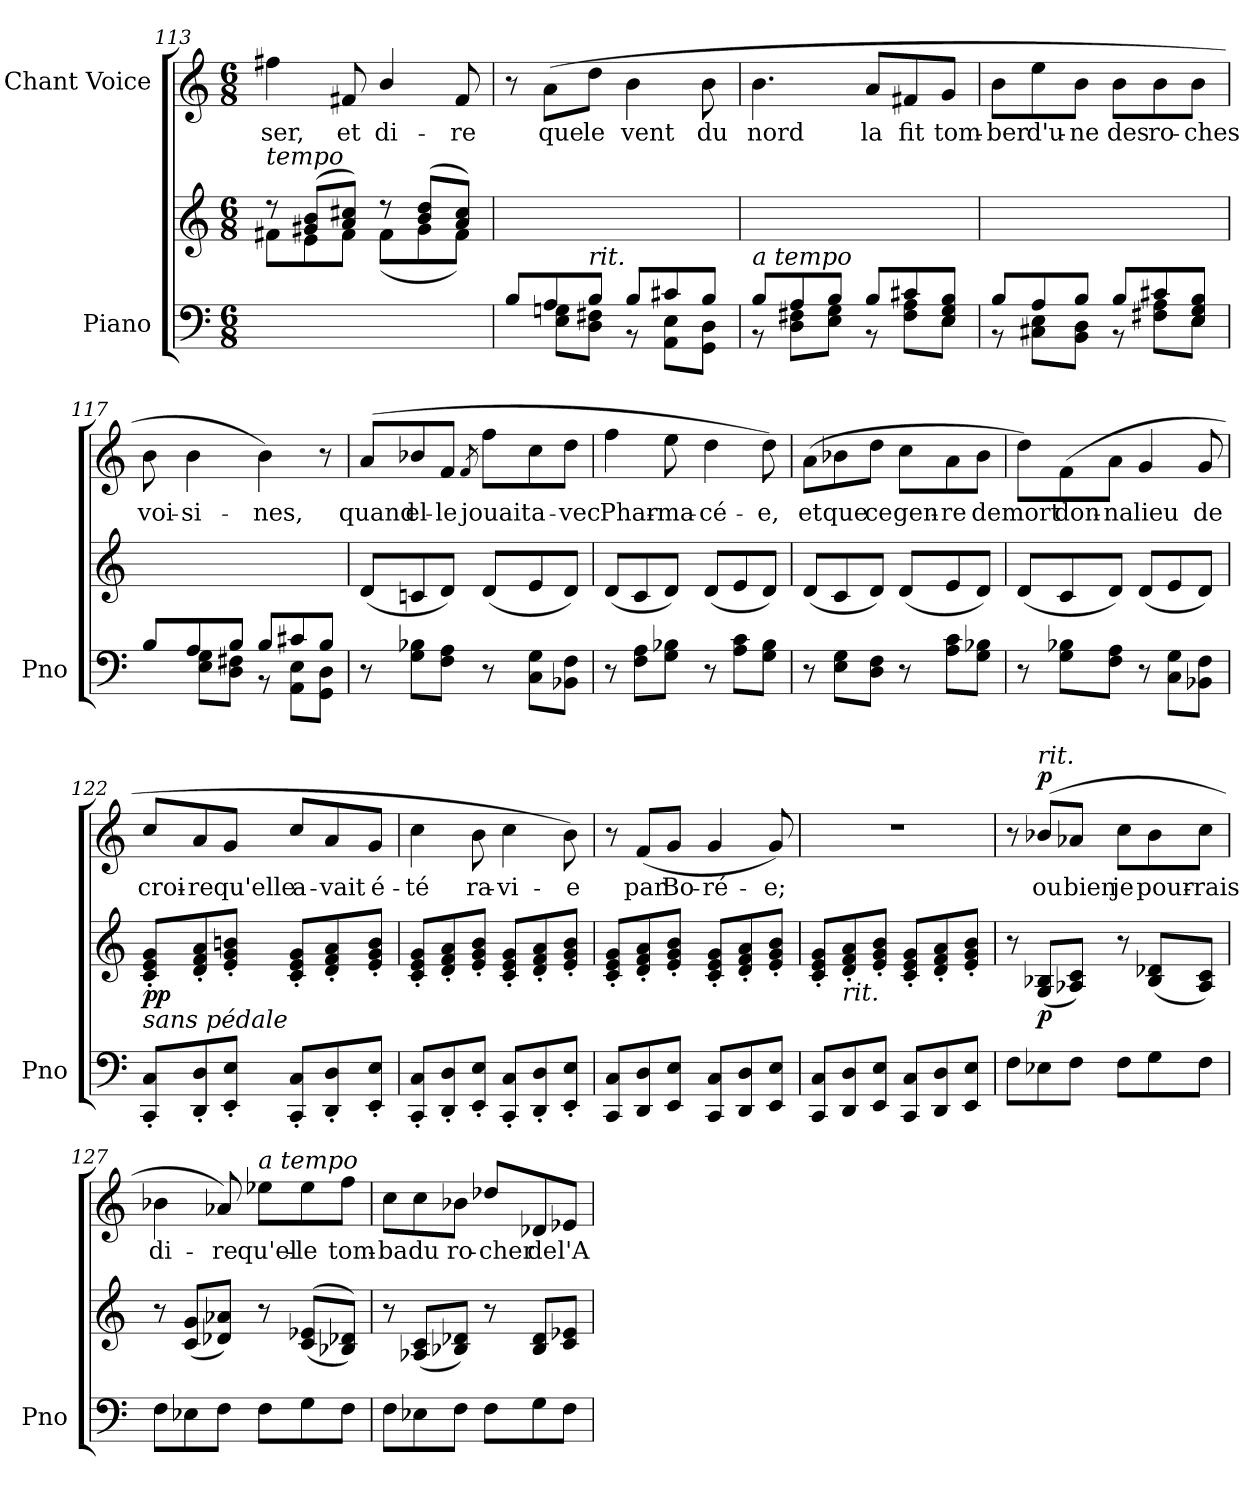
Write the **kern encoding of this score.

**kern	**kern	**dynam	**kern	**text	**dynam
*part2	*part2	*part2	*part1	*part1	*part1
*staff3	*staff2	*staff2/3	*staff1	*staff1	*staff1
*I"Piano	*	*	*I"Chant Voice	*	*
*I'Pno	*	*	*	*	*
*clefF4	*clefG2	*	*clefG2	*	*
*k[]	*k[]	*	*k[]	*	*
*M6/8	*M6/8	*	*M6/8	*	*
=113	=113	=113	=113	=113	=113
*	*^	*	*	*	*
!	!LO:TX:i:t=tempo	!	!	!	!	!
2.ryy	8r	8f#X\L	.	4ff#X\	-ser,	.
.	(>8g#X/ 8b/L	8e\	.	.	.	.
.	8a/ 8cc#X/J)	8f#\J	.	8f#X/	et	.
.	8r	(<8f#\L	.	4b/	di-	.
.	(>8b/ 8dd/L	8g#\	.	.	.	.
.	8a/ 8cc#/J)	8f#\J)	.	8f#/	-re	.
*	*v	*v	*	*	*	*
=114	=114	=114	=114	=114	=114
*^	*	*	*	*	*
8B/L	8ryy	2.ryy	.	8r	.	.
8A/	8E\ 8Gni\L	.	.	(8a\L	que	.
!LO:TX:a:i:t=rit.	!	!	!	!	!	!
8B/J	8D\ 8F#X\J	.	.	8dd\J	le	.
8B/L	8r	.	.	4b\	vent	.
8c#X/	8AA\ 8E\L	.	.	.	.	.
8B/J	8GG\ 8D\J	.	.	8b\	du	.
=115	=115	=115	=115	=115	=115	=115
!LO:TX:i:t=a tempo	!	!	!	!	!	!
8B/L	8r	2.ryy	.	4.b\	nord	.
8A/	8D\ 8F#X\L	.	.	.	.	.
8B/J	8E\ 8G\J	.	.	.	.	.
8B/L	8r	.	.	8a/L	la	.
8c#X/	8F#\ 8A\L	.	.	8f#X/	fit	.
8E/ 8G/ 8B/J	8E\J	.	.	8g/J	tom-	.
=116	=116	=116	=116	=116	=116	=116
8B/L	8r	2.ryy	.	8b\L	-ber	.
8A/	8C#X\ 8E\L	.	.	8ee\	d'u-	.
8B/J	8BB\ 8D\J	.	.	8b\J	-ne	.
8B/L	8r	.	.	8b\L	des	.
8c#X/	8F#X\ 8A\L	.	.	8b\	ro-	.
8E/ 8G/ 8B/J	8E\J	.	.	8b\J	-ches	.
=117	=117	=117	=117	=117	=117	=117
8B/L	8ryy	2.ryy	.	8b\	voi-	.
8A/	8E\ 8G\L	.	.	4b\	-si-	.
8B/J	8D\ 8F#X\J	.	.	.	.	.
8B/L	8r	.	.	4b\)	-nes,	.
8c#X/	8AA\ 8E\L	.	.	.	.	.
8B/J	8GG\ 8D\J	.	.	8r	.	.
*v	*v	*	*	*	*	*
=118	=118	=118	=118	=118	=118
8r	(>8d/L	.	(8a/L	quand	.
8G\ 8B-X\L	8cni/	.	8b-X/	el-	.
8F\ 8A\J	8d/J)	.	8f/J	-le	.
.	.	.	8qf/	.	.
8r	(>8d/L	.	8ff\L	jouait	.
8C\ 8G\L	8e/	.	8cc\	a-	.
8BB-X\ 8F\J	8d/J)	.	8dd\J	-vec	.
=119	=119	=119	=119	=119	=119
8r	(>8d/L	.	4ff\	Phar-	.
8F\ 8A\L	8c/	.	.	.	.
8G\ 8B-X\J	8d/J)	.	8ee\	-ma-	.
8r	(>8d/L	.	4dd\	-cé-	.
8A\ 8c\L	8e/	.	.	.	.
8G\ 8B-\J	8d/J)	.	8dd\)	-e,	.
=120	=120	=120	=120	=120	=120
8r	(>8d/L	.	(8a\L	et	.
8E\ 8G\L	8c/	.	8b-X\	que	.
8D\ 8F\J	8d/J)	.	8dd\J	ce	.
8r	(>8d/L	.	8cc\L	gen-	.
8A\ 8c\L	8e/	.	8a\	-re	.
8G\ 8B-X\J	8d/J)	.	8b-\J	de	.
=121	=121	=121	=121	=121	=121
8r	(>8d/L	.	8dd\L)	mort	.
8G\ 8B-X\L	8c/	.	(8f\	don-	.
8F\ 8A\J	8d/J)	.	8a\J	-na	.
8r	(>8d/L	.	4g/	lieu	.
8C\ 8G\L	8e/	.	.	.	.
8BB-X\ 8F\J	8d/J)	.	8g/	de	.
=122	=122	=122	=122	=122	=122
!LO:TX:i:t=sans  pédale	!	!	!	!	!
!	!	!LO:DY:b	!	!	!
8CC/'> 8C/'>L	8c/'> 8e/'> 8g/'>L	pp	8cc/L	croi-	.
8DD/'> 8D/'>	8d/'> 8f/'> 8a/'>	.	8a/	-re	.
8EE/'> 8E/'>J	8e/'> 8g/'> 8bni/'>J	.	8g/J	qu'elle	.
8CC/'> 8C/'>L	8c/'> 8e/'> 8g/'>L	.	8cc/L	a-	.
8DD/'> 8D/'>	8d/'> 8f/'> 8a/'>	.	8a/	-vait	.
8EE/'> 8E/'>J	8e/'> 8g/'> 8b/'>J	.	8g/J	é-	.
=123	=123	=123	=123	=123	=123
8CC/'> 8C/'>L	8c/'> 8e/'> 8g/'>L	.	4cc\	-té	.
8DD/'> 8D/'>	8d/'> 8f/'> 8a/'>	.	.	.	.
8EE/'> 8E/'>J	8e/'> 8g/'> 8b/'>J	.	8b\	ra-	.
8CC/'> 8C/'>L	8c/'> 8e/'> 8g/'>L	.	4cc\	-vi-	.
8DD/'> 8D/'>	8d/'> 8f/'> 8a/'>	.	.	.	.
8EE/'> 8E/'>J	8e/'> 8g/'> 8b/'>J	.	8b\)	-e	.
=124	=124	=124	=124	=124	=124
8CC/ 8C/L	8c/'> 8e/'> 8g/'>L	.	8r	.	.
8DD/ 8D/	8d/'> 8f/'> 8a/'>	.	(>8f/L	par	.
8EE/ 8E/J	8e/'> 8g/'> 8b/'>J	.	8g/J	Bo-	.
8CC/ 8C/L	8c/'> 8e/'> 8g/'>L	.	4g/	-ré-	.
8DD/ 8D/	8d/'> 8f/'> 8a/'>	.	.	.	.
8EE/ 8E/J	8e/'> 8g/'> 8b/'>J	.	8g/)	-e;	.
=125	=125	=125	=125	=125	=125
8CC/ 8C/L	8c/'> 8e/'> 8g/'>L	.	2.r	.	.
!	!LO:TX:b:i:t=rit.	!	!	!	!
8DD/ 8D/	8d/'> 8f/'> 8a/'>	.	.	.	.
8EE/ 8E/J	8e/'> 8g/'> 8b/'>J	.	.	.	.
8CC/ 8C/L	8c/'> 8e/'> 8g/'>L	.	.	.	.
8DD/ 8D/	8d/'> 8f/'> 8a/'>	.	.	.	.
8EE/ 8E/J	8e/'> 8g/'> 8b/'>J	.	.	.	.
=126	=126	=126	=126	=126	=126
8F\L	8r	.	8r	.	.
!	!	!	!LO:TX:i:t=rit.	!	!
!	!	!LO:DY:b	!	!	!LO:DY:a
8E-X\	(>8G/ 8B-X/L	p	(>8b-X/L	ou	p
8F\J	8A-X/ 8c/J)	.	8a-X/J	bien	.
8F\L	8r	.	8cc\L	je	.
8G\	(>8B-/ 8d-X/L	.	8b-\	pour-	.
8F\J	8A-/ 8c/J)	.	8cc\J	-rais	.
=127	=127	=127	=127	=127	=127
8F\L	8r	.	4b-X\	di-	.
8E-X\	(>8c/ 8g/L	.	.	.	.
8F\J	8d-X/ 8a-X/J)	.	8a-X/)	-re	.
!	!	!	!LO:TX:i:t=a tempo	!	!
8F\L	8r	.	8ee-X\L	qu'el-	.
8G\	(>(>8c/ 8e-X/L	.	8ee-\	-le	.
8F\J	8B-X/ 8d-X/J))	.	8ff\J	tom-	.
=128	=128	=128	=128	=128	=128
8F\L	8r	.	8cc\L	-ba	.
8E-X\	(>8A-X/ 8c/L	.	8cc\	du	.
8F\J	8B-j/ 8d-X/J)	.	8b-X\J	ro-	.
8F\L	8r	.	8dd-X/L	-cher	.
8G\	8B-/ 8d-/L	.	8d-X/	de	.
8F\J	8c/ 8e-X/J	.	8e-X/J	l'A-	.
=	=	=	=	=	=
*-	*-	*-	*-	*-	*-
